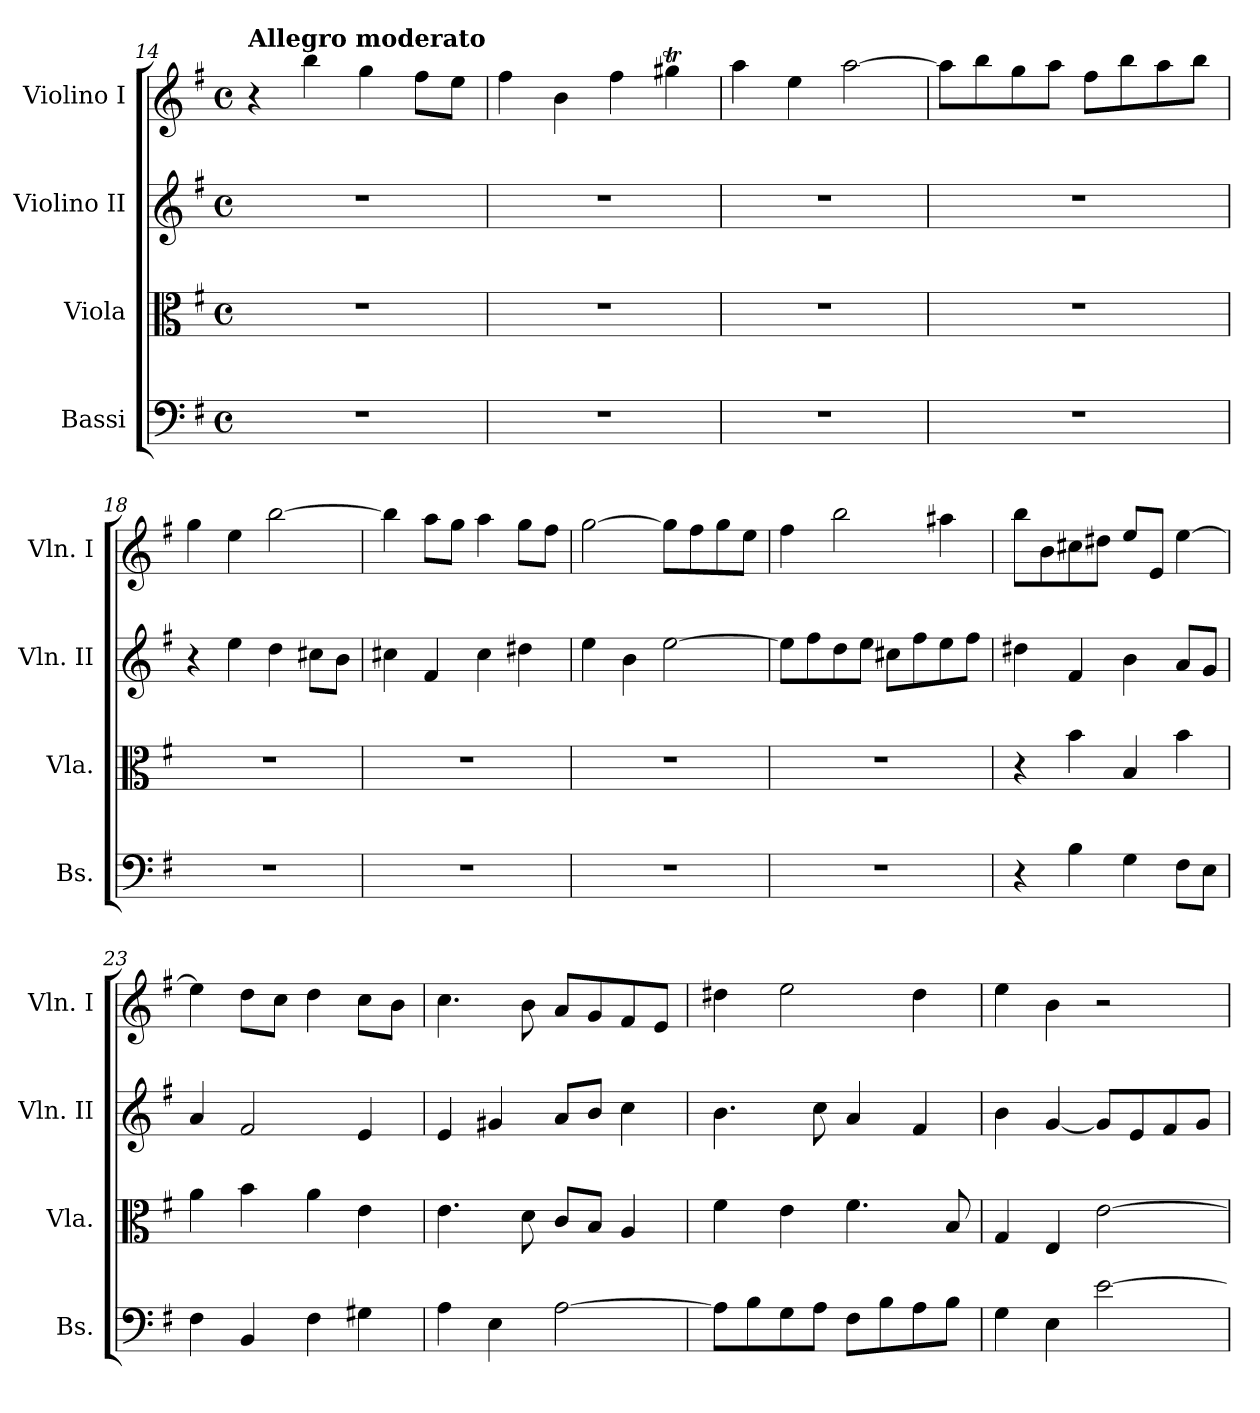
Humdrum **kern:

**kern	**kern	**kern	**kern
*part4	*part3	*part2	*part1
*staff4	*staff3	*staff2	*staff1
*I"Bassi	*I"Viola	*I"Violino II	*I"Violino I
*I'Bs.	*I'Vla.	*I'Vln. II	*I'Vln. I
*clefF4	*clefC3	*clefG2	*clefG2
*ITrd7c12	*	*	*
*k[f#]	*k[f#]	*k[f#]	*k[f#]
*G:	*G:	*G:	*G:
*M4/4	*M4/4	*M4/4	*M4/4
*met(c)	*met(c)	*met(c)	*met(c)
=14	=14	=14	=14
!	!	!	!LO:TX:a:B:t=Allegro moderato
1r	1r	1r	4r
.	.	.	4bb\
.	.	.	4gg\
.	.	.	8ff#\L
.	.	.	8ee\J
=15	=15	=15	=15
1r	1r	1r	4ff#\
.	.	.	4b\
.	.	.	4ff#\
.	.	.	4gg#Xt\
!!LO:PB:g=z
=16	=16	=16	=16
1r	1r	1r	4aa\
.	.	.	4ee\
.	.	.	[2aa\
=17	=17	=17	=17
1r	1r	1r	8aa\L]
.	.	.	8bb\
.	.	.	8gg\
.	.	.	8aa\J
.	.	.	8ff#\L
.	.	.	8bb\
.	.	.	8aa\
.	.	.	8bb\J
=18	=18	=18	=18
1r	1r	4r	4gg\
.	.	4ee\	4ee\
.	.	4dd\	[2bb\
.	.	8cc#X\L	.
.	.	8b\J	.
=19	=19	=19	=19
1r	1r	4cc#X\	4bb\]
.	.	4f#/	8aa\L
.	.	.	8gg\J
.	.	4cc#\	4aa\
.	.	4dd#X\	8gg\L
.	.	.	8ff#\J
=20	=20	=20	=20
1r	1r	4ee\	[2gg\
.	.	4b\	.
.	.	[2ee\	8gg\L]
.	.	.	8ff#\
.	.	.	8gg\
.	.	.	8ee\J
!!LO:LB:g=z
=21	=21	=21	=21
1r	1r	8ee\L]	4ff#\
.	.	8ff#\	.
.	.	8dd\	2bb\
.	.	8ee\J	.
.	.	8cc#X\L	.
.	.	8ff#\	.
.	.	8ee\	4aa#X\
.	.	8ff#\J	.
=22	=22	=22	=22
4r	4r	4dd#X\	8bb\L
.	.	.	8b\
4BB\	4b\	4f#/	8cc#X\
.	.	.	8dd#X\J
4GG\	4B/	4b\	8ee/L
.	.	.	8e/J
8FF#\L	4b\	8a/L	[4ee\
8EE\J	.	8g/J	.
=23	=23	=23	=23
4FF#\	4a\	4a/	4ee\]
4BBB/	4b\	2f#/	8dd\L
.	.	.	8cc\J
4FF#\	4a\	.	4dd\
4GG#X\	4e\	4e/	8cc\L
.	.	.	8b\J
=24	=24	=24	=24
4AA\	4.e\	4e/	4.cc\
4EE\	.	4g#X/	.
.	8d\	.	8b\
[2AA\	8c/L	8a/L	8a/L
.	8B/J	8b/J	8g/
.	4A/	4cc\	8f#/
.	.	.	8e/J
=25	=25	=25	=25
8AA\L]	4f#\	4.b\	4dd#X\
8BB\	.	.	.
8GG\	4e\	.	2ee\
8AA\J	.	8cc\	.
8FF#\L	4.f#\	4a/	.
8BB\	.	.	.
8AA\	.	4f#/	4dd#\
8BB\J	8B/	.	.
!!LO:LB:g=z
=26	=26	=26	=26
4GG\	4G/	4b\	4ee\
4EE\	4E/	[4g/	4b\
[2E\	[2e\	8g/L]	2r
.	.	8e/	.
.	.	8f#/	.
.	.	8g/J	.
=	=	=	=
*-	*-	*-	*-
